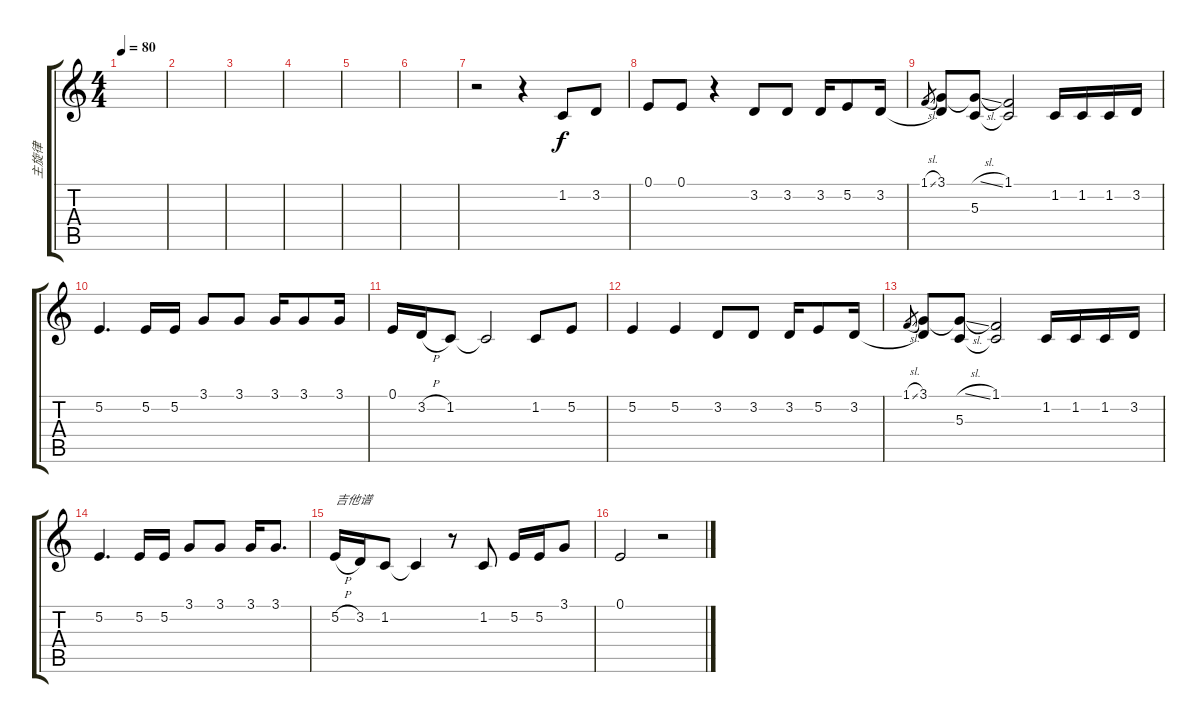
\track ("主旋律" "主旋律") {instrument viola}
\staff {score tabs}
\tuning (E4 B3 G3 D3 A2 E2) {hide}
\ts (4 4)
\tempo 80
\clef g2
\ks c
|
|
|
|
|
|
r.2 r.4 1.2.8 3.2.8 |
0.1.8 0.1.8 r.4 3.2.8 3.2.8 3.2.16 5.2.8 3.2.16 |
1.1{sl}.8{gr} (3.1 3.2{t}).8 (3.1{sl t} 5.3).8 (1.1 5.3{t}).2 1.2.16 1.2.16 1.2.16 3.2.16 |
5.2.4{d} 5.2.16 5.2.16 3.1.8 3.1.8 3.1.16 3.1.8 3.1.16 |
0.1.16 3.2{h}.16 1.2.8 1.2{t}.2 1.2.8 5.2.8 |
5.2.4 5.2.4 3.2.8 3.2.8 3.2.16 5.2.8 3.2.16 |
1.1{sl}.8{gr} (3.1 3.2{t}).8 (3.1{sl t} 5.3).8 (1.1 5.3{t}).2 1.2.16 1.2.16 1.2.16 3.2.16 |
5.2.4{d} 5.2.16 5.2.16 3.1.8 3.1.8 3.1.16 3.1.8{d} |
5.2{h}.16{txt "吉他谱"} 3.2.16 1.2.8 1.2{t}.4 r.8 1.2.8 5.2.16 5.2.16 3.1.8 |
0.1.2 r.2
